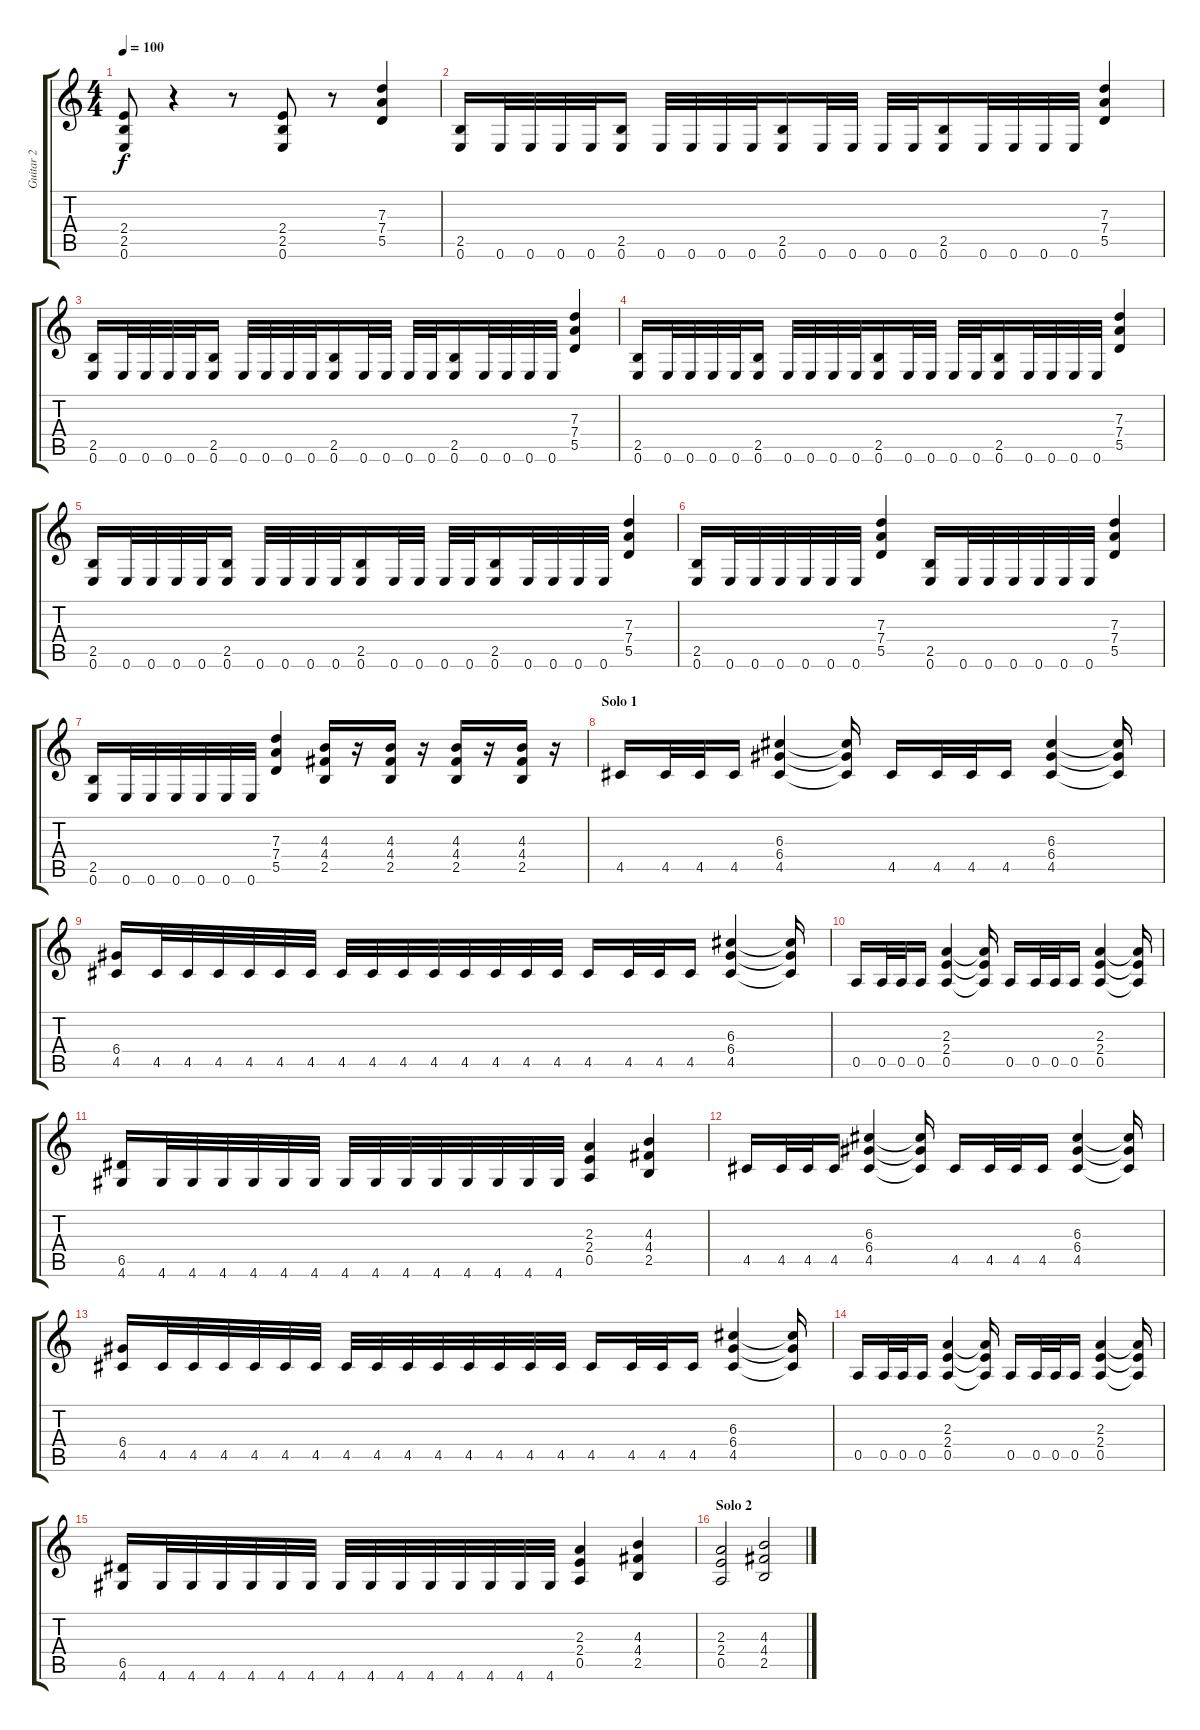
\track ("Guitar 2" "Guitar 2") {instrument distortionguitar}
\staff {score tabs}
\tuning (E4 B3 G3 D3 A2 E2) {hide}
\ts (4 4)
\tempo 100
\clef g2
\ks c
(2.4 2.5 0.6).8{dy f} r.4 r.8 (2.4 2.5 0.6).8 r.8 (7.3 7.4 5.5).4 |
\section ("" "")
(2.5 0.6).16 0.6.32 0.6.32 0.6.32 0.6.32 (2.5 0.6).16 0.6.32 0.6.32 0.6.32 0.6.32 (2.5 0.6).16 0.6.32 0.6.32 0.6.32 0.6.32 (2.5 0.6).16 0.6.32 0.6.32 0.6.32 0.6.32 (7.3 7.4 5.5).4 |
(2.5 0.6).16 0.6.32 0.6.32 0.6.32 0.6.32 (2.5 0.6).16 0.6.32 0.6.32 0.6.32 0.6.32 (2.5 0.6).16 0.6.32 0.6.32 0.6.32 0.6.32 (2.5 0.6).16 0.6.32 0.6.32 0.6.32 0.6.32 (7.3 7.4 5.5).4 |
(2.5 0.6).16 0.6.32 0.6.32 0.6.32 0.6.32 (2.5 0.6).16 0.6.32 0.6.32 0.6.32 0.6.32 (2.5 0.6).16 0.6.32 0.6.32 0.6.32 0.6.32 (2.5 0.6).16 0.6.32 0.6.32 0.6.32 0.6.32 (7.3 7.4 5.5).4 |
(2.5 0.6).16 0.6.32 0.6.32 0.6.32 0.6.32 (2.5 0.6).16 0.6.32 0.6.32 0.6.32 0.6.32 (2.5 0.6).16 0.6.32 0.6.32 0.6.32 0.6.32 (2.5 0.6).16 0.6.32 0.6.32 0.6.32 0.6.32 (7.3 7.4 5.5).4 |
\section ("" "")
(2.5 0.6).16 0.6.32 0.6.32 0.6.32 0.6.32 0.6.32 0.6.32 (7.3 7.4 5.5).4 (2.5 0.6).16 0.6.32 0.6.32 0.6.32 0.6.32 0.6.32 0.6.32 (7.3 7.4 5.5).4 |
(2.5 0.6).16 0.6.32 0.6.32 0.6.32 0.6.32 0.6.32 0.6.32 (7.3 7.4 5.5).4 (4.3 4.4 2.5).16 r.16 (4.3 4.4 2.5).16 r.16 (4.3 4.4 2.5).16 r.16 (4.3 4.4 2.5).16 r.16 |
\section ("" "Solo 1")
4.5.16 4.5.32 4.5.32 4.5.16 (6.3 6.4 4.5).4 (6.3{t} 6.4{t} 4.5{t}).16 4.5.16 4.5.32 4.5.32 4.5.16 (6.3 6.4 4.5).4 (6.3{t} 6.4{t} 4.5{t}).16 |
(6.4 4.5).16 4.5.32 4.5.32 4.5.32 4.5.32 4.5.32 4.5.32 4.5.32 4.5.32 4.5.32 4.5.32 4.5.32 4.5.32 4.5.32 4.5.32 4.5.16 4.5.32 4.5.32 4.5.16 (6.3 6.4 4.5).4 (6.3{t} 6.4{t} 4.5{t}).16 |
0.5.16 0.5.32 0.5.32 0.5.16 (2.3 2.4 0.5).4 (2.3{t} 2.4{t} 0.5{t}).16 0.5.16 0.5.32 0.5.32 0.5.16 (2.3 2.4 0.5).4 (2.3{t} 2.4{t} 0.5{t}).16 |
(6.5 4.6).16 4.6.32 4.6.32 4.6.32 4.6.32 4.6.32 4.6.32 4.6.32 4.6.32 4.6.32 4.6.32 4.6.32 4.6.32 4.6.32 4.6.32 (2.3 2.4 0.5).4 (4.3 4.4 2.5).4 |
4.5.16 4.5.32 4.5.32 4.5.16 (6.3 6.4 4.5).4 (6.3{t} 6.4{t} 4.5{t}).16 4.5.16 4.5.32 4.5.32 4.5.16 (6.3 6.4 4.5).4 (6.3{t} 6.4{t} 4.5{t}).16 |
(6.4 4.5).16 4.5.32 4.5.32 4.5.32 4.5.32 4.5.32 4.5.32 4.5.32 4.5.32 4.5.32 4.5.32 4.5.32 4.5.32 4.5.32 4.5.32 4.5.16 4.5.32 4.5.32 4.5.16 (6.3 6.4 4.5).4 (6.3{t} 6.4{t} 4.5{t}).16 |
0.5.16 0.5.32 0.5.32 0.5.16 (2.3 2.4 0.5).4 (2.3{t} 2.4{t} 0.5{t}).16 0.5.16 0.5.32 0.5.32 0.5.16 (2.3 2.4 0.5).4 (2.3{t} 2.4{t} 0.5{t}).16 |
(6.5 4.6).16 4.6.32 4.6.32 4.6.32 4.6.32 4.6.32 4.6.32 4.6.32 4.6.32 4.6.32 4.6.32 4.6.32 4.6.32 4.6.32 4.6.32 (2.3 2.4 0.5).4 (4.3 4.4 2.5).4 |
\section ("" "Solo 2")
(2.3 2.4 0.5).2 (4.3 4.4 2.5).2
